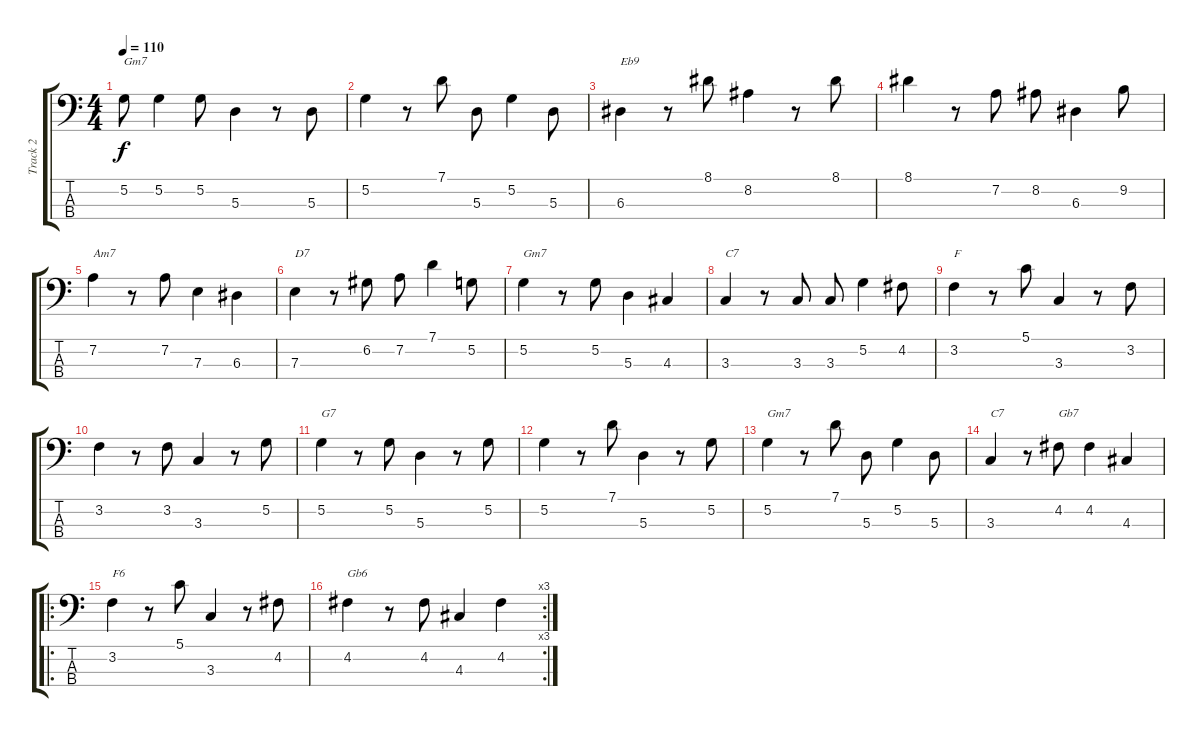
\track ("Track 2" "Track 2") {instrument electricbassfinger}
\staff {score tabs}
\tuning (G2 D2 A1 E1) {hide}
\ts (4 4)
\tempo 110
\clef f4
\ks c
5.2.8{txt "Gm7" dy f} 5.2.4 5.2.8 5.3.4 r.8 5.3.8 |
5.2.4 r.8 7.1.8 5.3.8 5.2.4 5.3.8 |
6.3.4{txt "Eb9"} r.8 8.1.8 8.2.4 r.8 8.1.8 |
8.1.4 r.8 7.2.8 8.2.8 6.3.4 9.2.8 |
7.2.4{txt "Am7"} r.8 7.2.8 7.3.4 6.3.4 |
7.3.4{txt "D7"} r.8 6.2.8 7.2.8 7.1.4 5.2.8 |
5.2.4{txt "Gm7"} r.8 5.2.8 5.3.4 4.3.4 |
3.3.4{txt "C7"} r.8 3.3.8 3.3.8 5.2.4 4.2.8 |
3.2.4{txt "F"} r.8 5.1.8 3.3.4 r.8 3.2.8 |
3.2.4 r.8 3.2.8 3.3.4 r.8 5.2.8 |
5.2.4{txt "G7"} r.8 5.2.8 5.3.4 r.8 5.2.8 |
5.2.4 r.8 7.1.8 5.3.4 r.8 5.2.8 |
5.2.4{txt "Gm7"} r.8 7.1.8 5.3.8 5.2.4 5.3.8 |
3.3.4{txt "C7"} r.8 4.2.8{txt "Gb7"} 4.2.4 4.3.4 |
\ro
3.2.4{txt "F6"} r.8 5.1.8 3.3.4 r.8 4.2.8 |
\rc 3
4.2.4{txt "Gb6"} r.8 4.2.8 4.3.4 4.2.4
